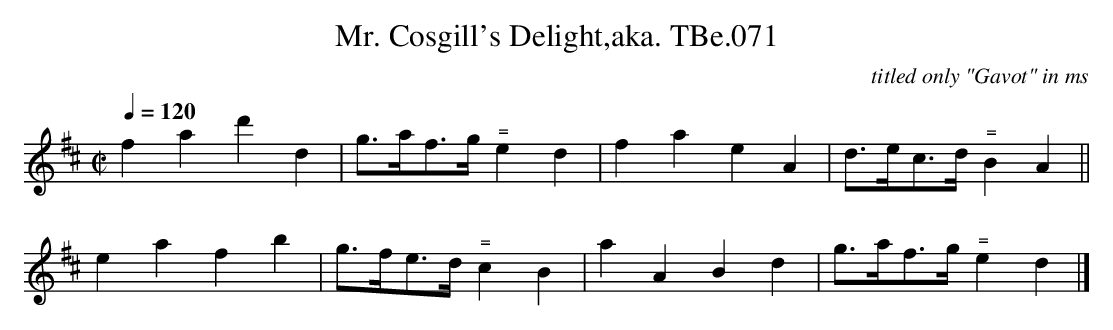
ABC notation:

X:1
T:Mr. Cosgill's Delight,aka. TBe.071
M:C|
L:1/8
Q:1/4=120
C:titled only "Gavot" in ms
K:D major
f2a2d'2d2 | g>af>g "^="e2d2 | f2a2e2A2 | d>ec>d "^="B2 A2 ||
e2a2f2b2 |g>fe>d "^="c2B2 | a2A2B2d2 | g>af>g "^="e2d2 |]
